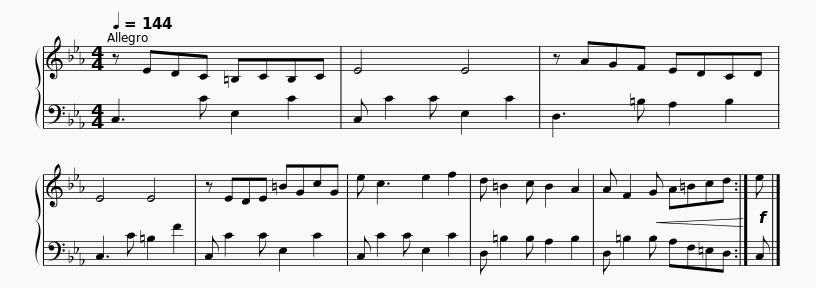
X:1
%%score { 1 | 2 }
L:1/8
Q:1/4=144
M:4/4
I:linebreak $
K:Eb
V:1 treble
V:2 bass
V:1
 z EDC =B,CB,C | E4 E4 | z AGF EDCD | E4 E4 |$ z EDE =BGcG | %5
 e c3 e2 f2 | d =B2 c B2 A2 | A F2!<(! G A=Bcd!<)! :|!f! e |] %9
V:2
 C,3 C E,2 C2 | C, C2 C E,2 C2 | D,3 =B, A,2 B,2 | C,3 C =B,2 F2 |$ C, C2 C E,2 C2 | %5
 C, C2 C E,2 C2 | D, =B,2 B, A,2 B,2 | D, =B,2 B, A,F,=E,D, :| C, |] %9
